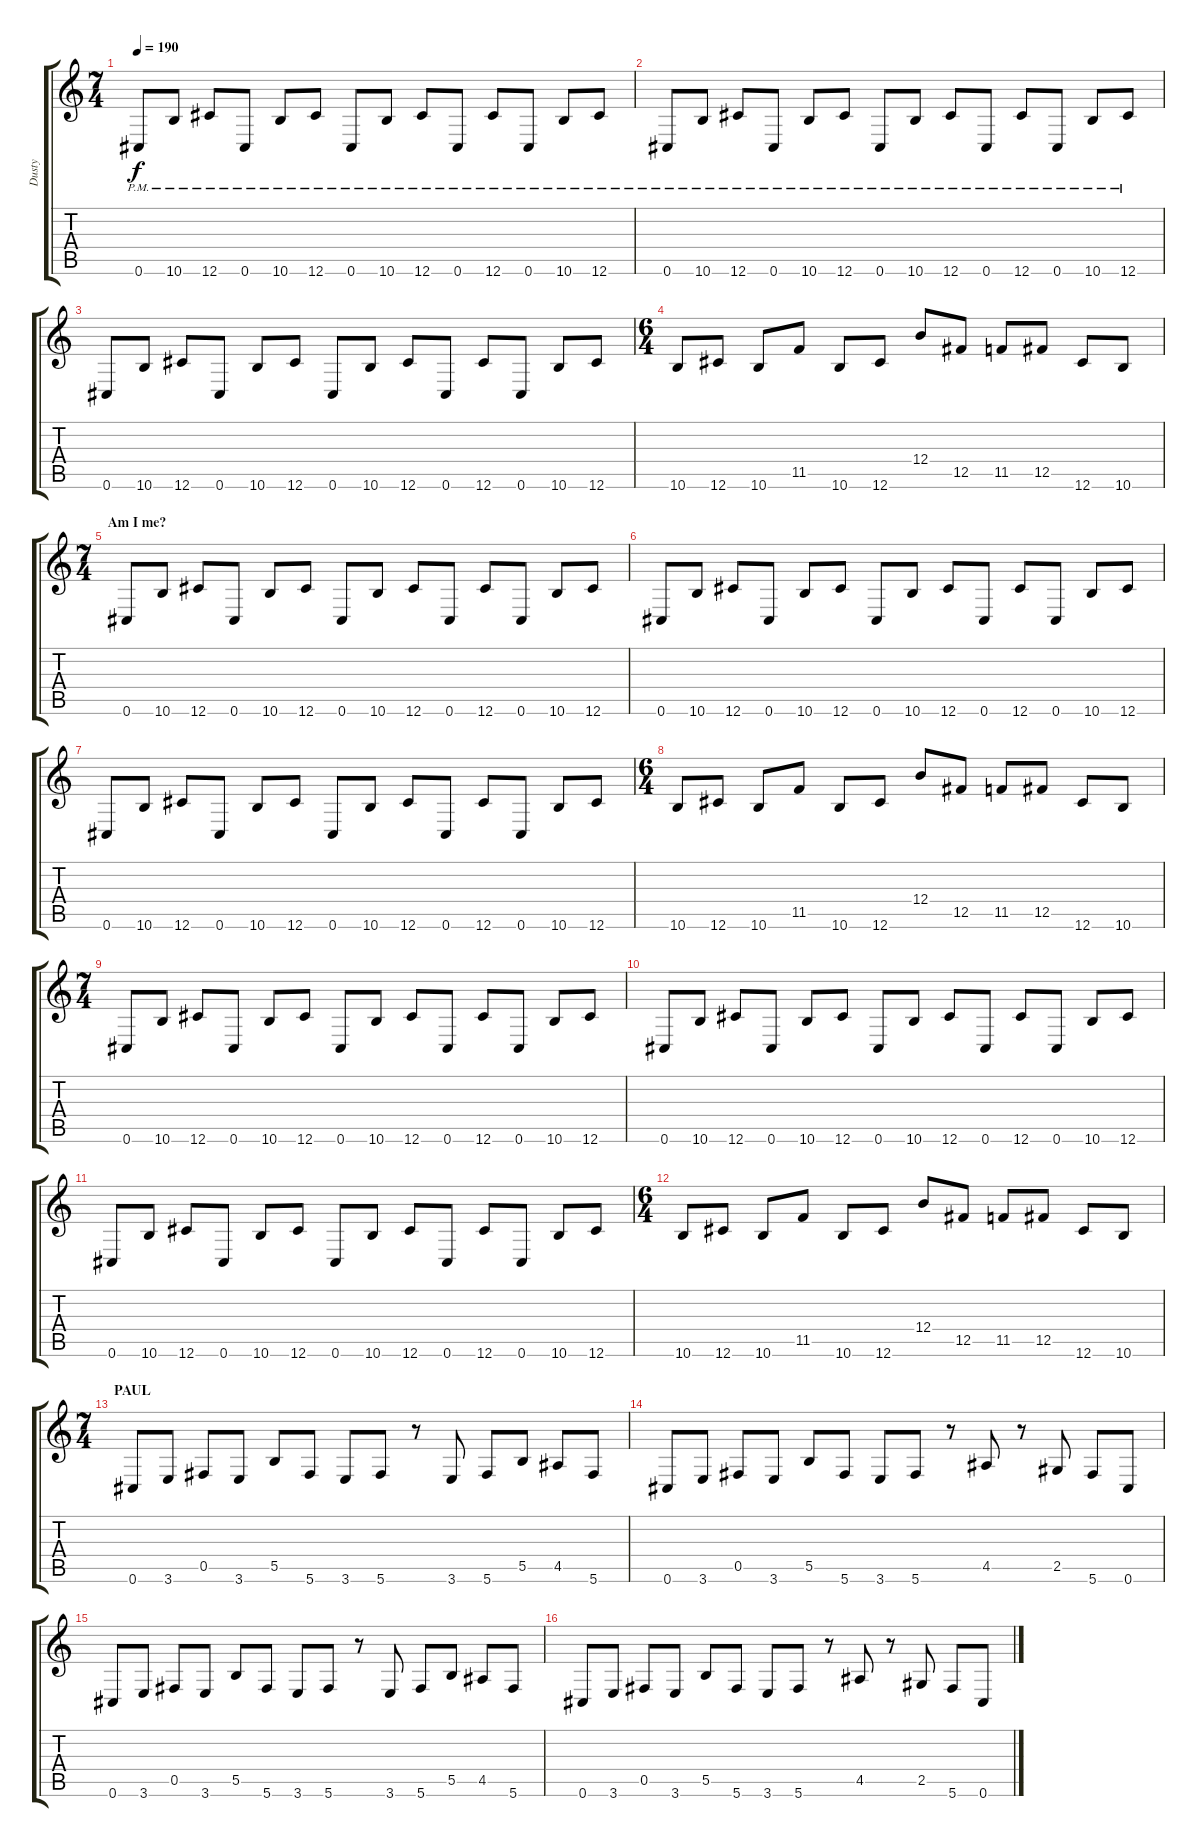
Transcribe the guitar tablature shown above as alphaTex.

\track ("Dusty" "Dusty") {instrument distortionguitar}
\staff {score tabs}
\tuning (Db4 Ab3 E3 B2 Gb2 Db2) {hide}
\ts (7 4)
\tempo 190
\clef g2
\ks c
0.6{pm}.8{dy f} 10.6{pm}.8 12.6{pm}.8 0.6{pm}.8 10.6{pm}.8 12.6{pm}.8 0.6{pm}.8 10.6{pm}.8 12.6{pm}.8 0.6{pm}.8 12.6{pm}.8 0.6{pm}.8 10.6{pm}.8 12.6{pm}.8 |
0.6{pm}.8 10.6{pm}.8 12.6{pm}.8 0.6{pm}.8 10.6{pm}.8 12.6{pm}.8 0.6{pm}.8 10.6{pm}.8 12.6{pm}.8 0.6{pm}.8 12.6{pm}.8 0.6{pm}.8 10.6{pm}.8 12.6{pm}.8 |
0.6.8 10.6.8 12.6.8 0.6.8 10.6.8 12.6.8 0.6.8 10.6.8 12.6.8 0.6.8 12.6.8 0.6.8 10.6.8 12.6.8 |
\ts (6 4)
10.6.8 12.6.8 10.6.8 11.5.8 10.6.8 12.6.8 12.4.8 12.5.8 11.5.8 12.5.8 12.6.8 10.6.8 |
\ts (7 4)
\section ("" "Am I me?")
0.6.8 10.6.8 12.6.8 0.6.8 10.6.8 12.6.8 0.6.8 10.6.8 12.6.8 0.6.8 12.6.8 0.6.8 10.6.8 12.6.8 |
0.6.8 10.6.8 12.6.8 0.6.8 10.6.8 12.6.8 0.6.8 10.6.8 12.6.8 0.6.8 12.6.8 0.6.8 10.6.8 12.6.8 |
0.6.8 10.6.8 12.6.8 0.6.8 10.6.8 12.6.8 0.6.8 10.6.8 12.6.8 0.6.8 12.6.8 0.6.8 10.6.8 12.6.8 |
\ts (6 4)
10.6.8 12.6.8 10.6.8 11.5.8 10.6.8 12.6.8 12.4.8 12.5.8 11.5.8 12.5.8 12.6.8 10.6.8 |
\ts (7 4)
0.6.8 10.6.8 12.6.8 0.6.8 10.6.8 12.6.8 0.6.8 10.6.8 12.6.8 0.6.8 12.6.8 0.6.8 10.6.8 12.6.8 |
0.6.8 10.6.8 12.6.8 0.6.8 10.6.8 12.6.8 0.6.8 10.6.8 12.6.8 0.6.8 12.6.8 0.6.8 10.6.8 12.6.8 |
0.6.8 10.6.8 12.6.8 0.6.8 10.6.8 12.6.8 0.6.8 10.6.8 12.6.8 0.6.8 12.6.8 0.6.8 10.6.8 12.6.8 |
\ts (6 4)
10.6.8 12.6.8 10.6.8 11.5.8 10.6.8 12.6.8 12.4.8 12.5.8 11.5.8 12.5.8 12.6.8 10.6.8 |
\ts (7 4)
\section ("" "PAUL")
0.6.8 3.6.8 0.5.8 3.6.8 5.5.8 5.6.8 3.6.8 5.6.8 r.8 3.6.8 5.6.8 5.5.8 4.5.8 5.6.8 |
0.6.8 3.6.8 0.5.8 3.6.8 5.5.8 5.6.8 3.6.8 5.6.8 r.8 4.5.8 r.8 2.5.8 5.6.8 0.6.8 |
0.6.8 3.6.8 0.5.8 3.6.8 5.5.8 5.6.8 3.6.8 5.6.8 r.8 3.6.8 5.6.8 5.5.8 4.5.8 5.6.8 |
0.6.8 3.6.8 0.5.8 3.6.8 5.5.8 5.6.8 3.6.8 5.6.8 r.8 4.5.8 r.8 2.5.8 5.6.8 0.6.8
